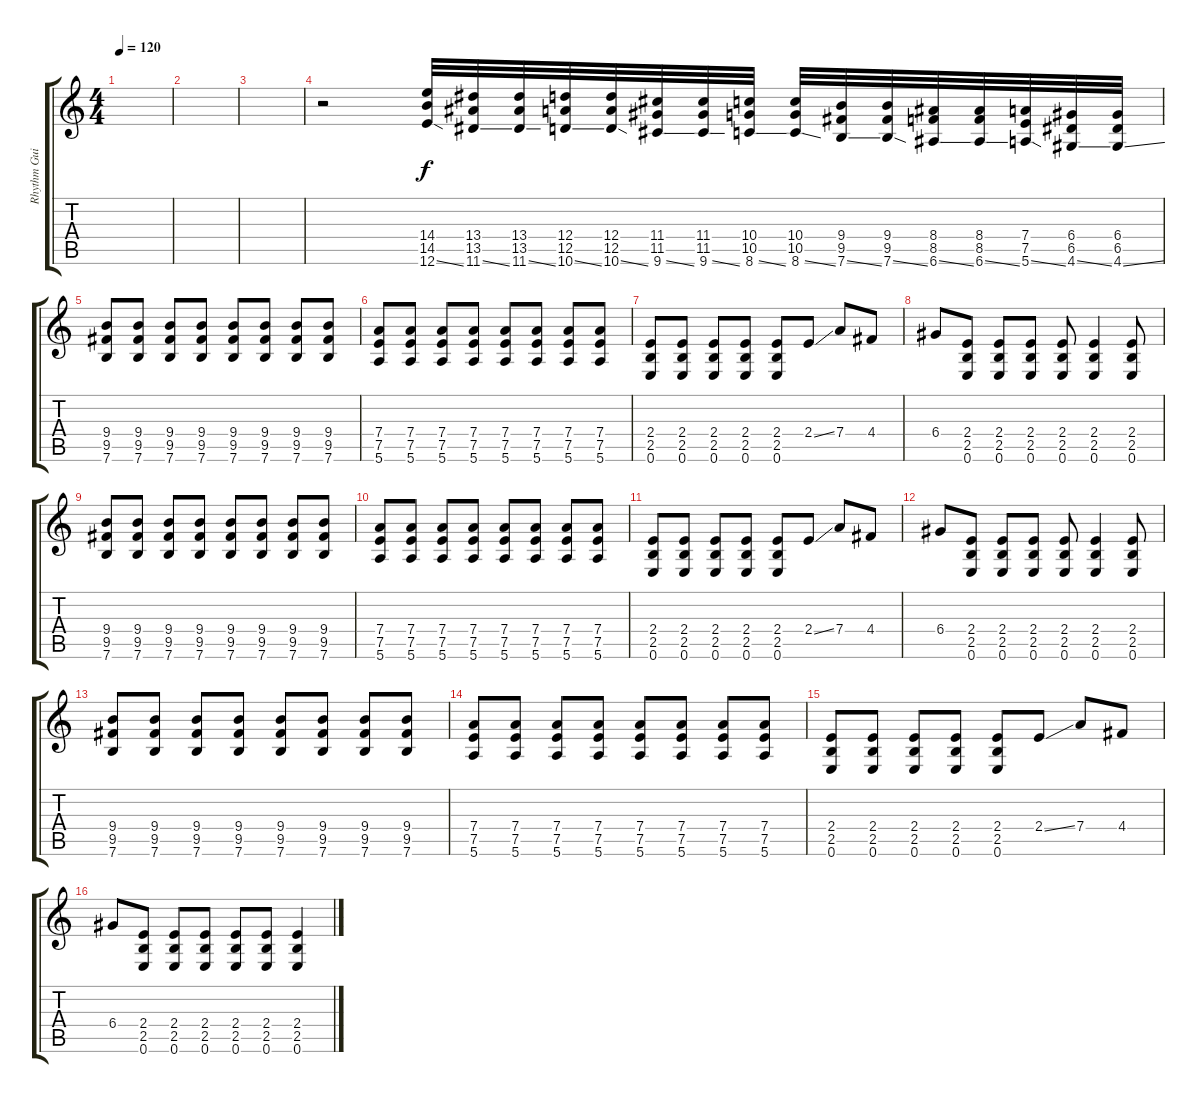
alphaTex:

\track ("Rhythm Guitar" "Rhythm Gui") {instrument distortionguitar}
\staff {score tabs}
\tuning (E4 B3 G3 D3 A2 E2) {hide}
\ts (4 4)
\tempo 120
\clef g2
\ks c
|
|
|
r.2 (14.4 14.5 12.6{ss}).32 (13.4 13.5 11.6{ss}).32 (13.4 13.5 11.6{ss}).32 (12.4 12.5 10.6{ss}).32 (12.4 12.5 10.6{ss}).32 (11.4 11.5 9.6{ss}).32 (11.4 11.5 9.6{ss}).32 (10.4 10.5 8.6{ss}).32 (10.4 10.5 8.6{ss}).32 (9.4 9.5 7.6{ss}).32 (9.4 9.5 7.6{ss}).32 (8.4 8.5 6.6{ss}).32 (8.4 8.5 6.6{ss}).32 (7.4 7.5 5.6{ss}).32 (6.4 6.5 4.6{ss}).32 (6.4 6.5 4.6{ss}).32 |
(9.4 9.5 7.6).8{volume 11} (9.4 9.5 7.6).8{volume 7} (9.4 9.5 7.6).8 (9.4 9.5 7.6).8 (9.4 9.5 7.6).8 (9.4 9.5 7.6).8 (9.4 9.5 7.6).8 (9.4 9.5 7.6).8 |
(7.4 7.5 5.6).8{volume 11} (7.4 7.5 5.6).8{volume 7} (7.4 7.5 5.6).8 (7.4 7.5 5.6).8 (7.4 7.5 5.6).8 (7.4 7.5 5.6).8 (7.4 7.5 5.6).8 (7.4 7.5 5.6).8 |
(2.4 2.5 0.6).8{volume 11} (2.4 2.5 0.6).8{volume 7} (2.4 2.5 0.6).8 (2.4 2.5 0.6).8 (2.4 2.5 0.6).8 2.4{ss}.8{volume 11} 7.4.8 4.4.8 |
6.4.8 (2.4 2.5 0.6).8 (2.4 2.5 0.6).8{volume 7} (2.4 2.5 0.6).8 (2.4 2.5 0.6).8 (2.4 2.5 0.6).4{volume 11} (2.4 2.5 0.6).8 |
(9.4 9.5 7.6).8{volume 11} (9.4 9.5 7.6).8{volume 7} (9.4 9.5 7.6).8 (9.4 9.5 7.6).8 (9.4 9.5 7.6).8 (9.4 9.5 7.6).8 (9.4 9.5 7.6).8 (9.4 9.5 7.6).8 |
(7.4 7.5 5.6).8{volume 11} (7.4 7.5 5.6).8{volume 7} (7.4 7.5 5.6).8 (7.4 7.5 5.6).8 (7.4 7.5 5.6).8 (7.4 7.5 5.6).8 (7.4 7.5 5.6).8 (7.4 7.5 5.6).8 |
(2.4 2.5 0.6).8{volume 11} (2.4 2.5 0.6).8{volume 7} (2.4 2.5 0.6).8 (2.4 2.5 0.6).8 (2.4 2.5 0.6).8 2.4{ss}.8{volume 11} 7.4.8 4.4.8 |
6.4.8 (2.4 2.5 0.6).8 (2.4 2.5 0.6).8 (2.4 2.5 0.6).8 (2.4 2.5 0.6).8 (2.4 2.5 0.6).4 (2.4 2.5 0.6).8 |
(9.4 9.5 7.6).8 (9.4 9.5 7.6).8 (9.4 9.5 7.6).8 (9.4 9.5 7.6).8 (9.4 9.5 7.6).8 (9.4 9.5 7.6).8 (9.4 9.5 7.6).8 (9.4 9.5 7.6).8 |
(7.4 7.5 5.6).8 (7.4 7.5 5.6).8 (7.4 7.5 5.6).8 (7.4 7.5 5.6).8 (7.4 7.5 5.6).8 (7.4 7.5 5.6).8 (7.4 7.5 5.6).8 (7.4 7.5 5.6).8 |
(2.4 2.5 0.6).8 (2.4 2.5 0.6).8 (2.4 2.5 0.6).8 (2.4 2.5 0.6).8 (2.4 2.5 0.6).8 2.4{ss}.8 7.4.8 4.4.8 |
6.4.8 (2.4 2.5 0.6).8 (2.4 2.5 0.6).8 (2.4 2.5 0.6).8 (2.4 2.5 0.6).8 (2.4 2.5 0.6).8 (2.4 2.5 0.6).4
